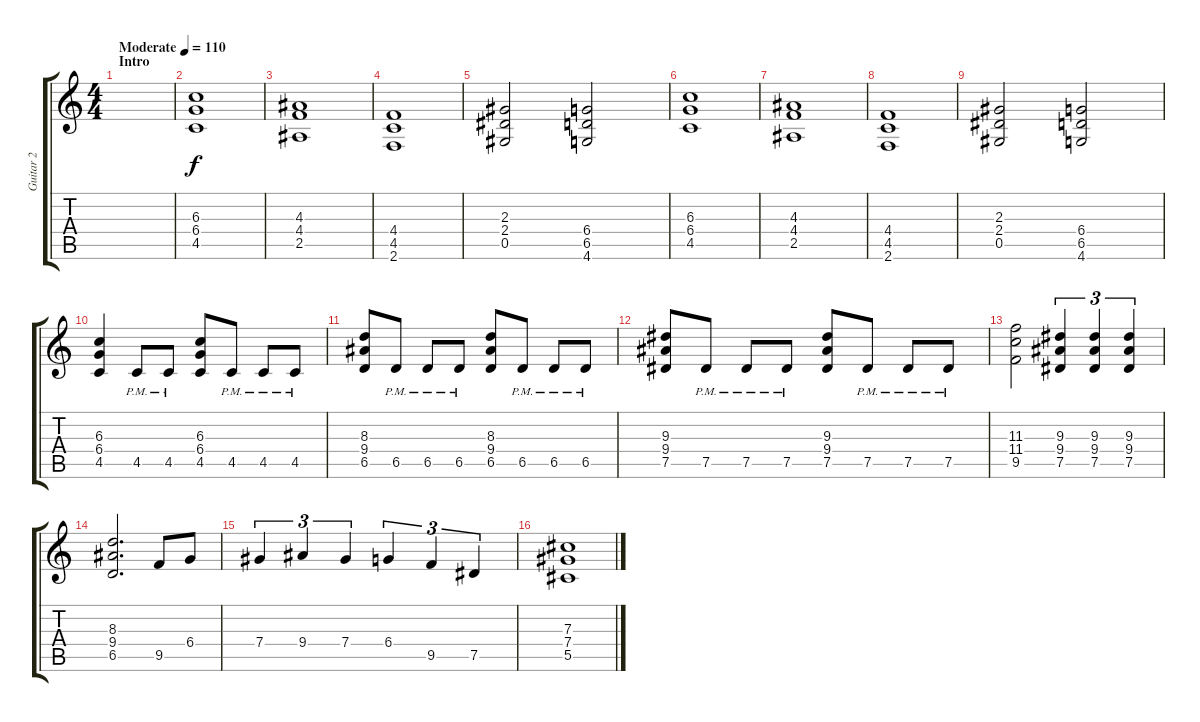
\track ("Guitar 2" "Guitar 2") {instrument distortionguitar}
\staff {score tabs}
\tuning (Eb4 Bb3 Gb3 Db3 Ab2 Eb2) {hide}
\ts (4 4)
\section ("" "Intro")
\tempo (110 "Moderate")
\clef g2
\ks c
|
(6.3 6.4 4.5).1 |
(4.3 4.4 2.5).1 |
(4.4 4.5 2.6).1 |
(2.3 2.4 0.5).2 (6.4 6.5 4.6).2 |
(6.3 6.4 4.5).1 |
(4.3 4.4 2.5).1 |
(4.4 4.5 2.6).1 |
(2.3 2.4 0.5).2 (6.4 6.5 4.6).2 |
(6.3 6.4 4.5).4 4.5{pm}.8 4.5{pm}.8 (6.3 6.4 4.5).8 4.5{pm}.8 4.5{pm}.8 4.5{pm}.8 |
(8.3 9.4 6.5).8 6.5{pm}.8 6.5{pm}.8 6.5{pm}.8 (8.3 9.4 6.5).8 6.5{pm}.8 6.5{pm}.8 6.5{pm}.8 |
(9.3 9.4 7.5).8 7.5{pm}.8 7.5{pm}.8 7.5{pm}.8 (9.3 9.4 7.5).8 7.5{pm}.8 7.5{pm}.8 7.5{pm}.8 |
(11.3 11.4 9.5).2 (9.3 9.4 7.5).4{tu (3 2)} (9.3 9.4 7.5).4{tu (3 2)} (9.3 9.4 7.5).4{tu (3 2)} |
(8.3 9.4 6.5).2{d} 9.5.8 6.4.8 |
7.4.4{tu (3 2)} 9.4.4{tu (3 2)} 7.4.4{tu (3 2)} 6.4.4{tu (3 2)} 9.5.4{tu (3 2)} 7.5.4{tu (3 2)} |
(7.3 7.4 5.5).1
